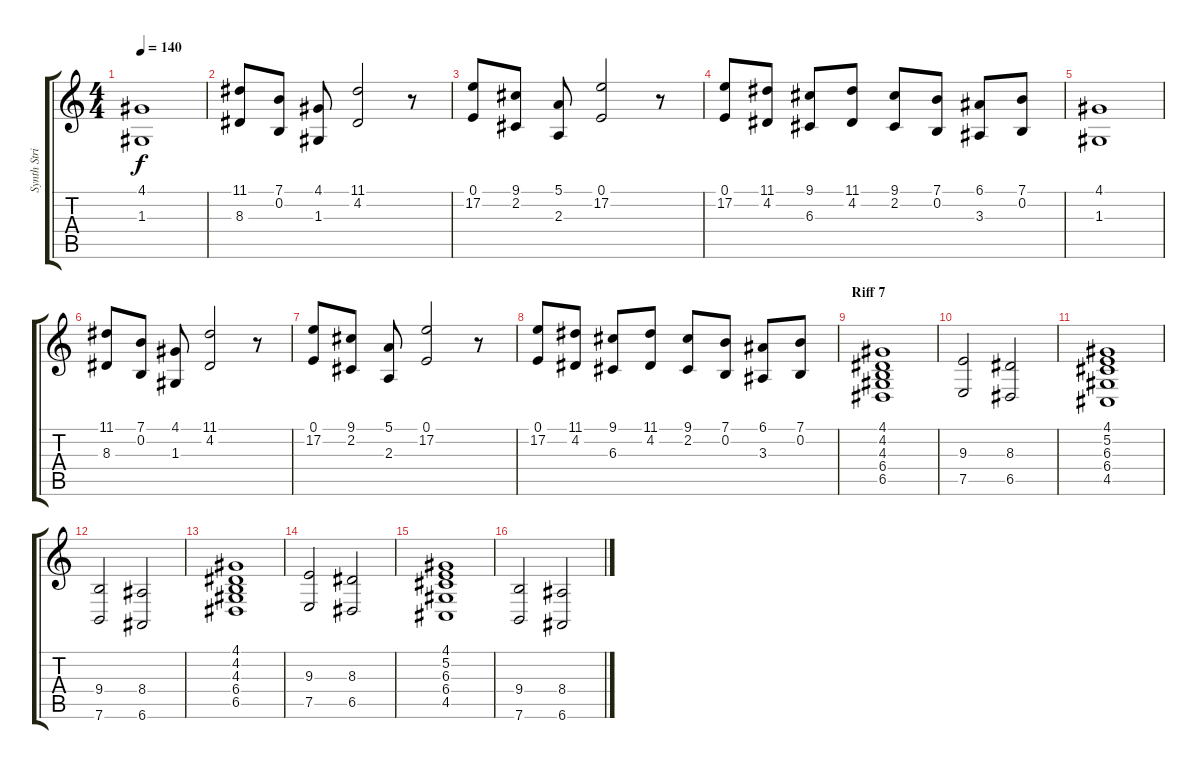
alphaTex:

\track ("Synth Strings 2" "Synth Stri") {instrument synthstrings2}
\staff {score tabs}
\tuning (E4 B3 G3 D3 A2 E2) {hide}
\ts (4 4)
\tempo 140
\clef g2
\ks c
(4.1 1.3).1{dy f} |
(11.1 8.3).8 (7.1 0.2).8 (4.1 1.3).8 (11.1 4.2).2 r.8 |
(0.1 17.2).8 (9.1 2.2).8 (5.1 2.3).8 (0.1 17.2).2 r.8 |
(0.1 17.2).8 (11.1 4.2).8 (9.1 6.3).8 (11.1 4.2).8 (9.1 2.2).8 (7.1 0.2).8 (6.1 3.3).8 (7.1 0.2).8 |
(4.1 1.3).1 |
(11.1 8.3).8 (7.1 0.2).8 (4.1 1.3).8 (11.1 4.2).2 r.8 |
(0.1 17.2).8 (9.1 2.2).8 (5.1 2.3).8 (0.1 17.2).2 r.8 |
(0.1 17.2).8 (11.1 4.2).8 (9.1 6.3).8 (11.1 4.2).8 (9.1 2.2).8 (7.1 0.2).8 (6.1 3.3).8 (7.1 0.2).8 |
\section ("" "Riff 7")
(4.1 4.2 4.3 6.4 6.5).1 |
(9.3 7.5).2 (8.3 6.5).2 |
(4.1 5.2 6.3 6.4 4.5).1 |
(9.4 7.6).2 (8.4 6.6).2 |
(4.1 4.2 4.3 6.4 6.5).1 |
(9.3 7.5).2 (8.3 6.5).2 |
(4.1 5.2 6.3 6.4 4.5).1 |
(9.4 7.6).2 (8.4 6.6).2
